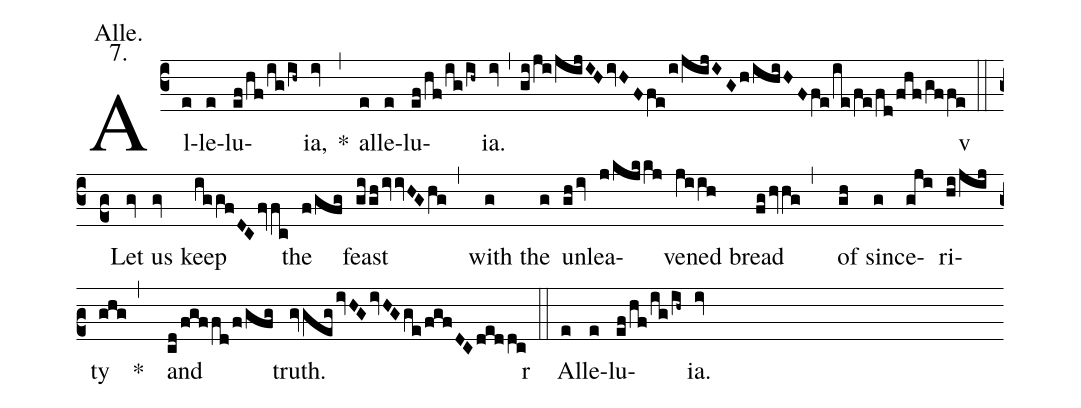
annotation: Alle.;
annotation: 7.;
%%
(c3) Al(e)le(e)lu(ef/hf/ig/ih~)ia,(iv) <sp>*</sp>(,) al(e)le(e)lu(ef/hf/ig/ih~)ia.(iv,gi/ji/jijIHivHFfe/i/jijIGh/ihiHFfe/ie/fe/fd/fhf/gffe)

<sp>v</sp>(::) (c2) Let(gv) us(gv) keep(iggfDCfvfc) the(f/gfg) feast(gi/ghivvHGhg,) with(g) the(g) un(ghiv)lea(j/kjkkj)vened(jiih) bread(fghvhg,) of(gh) sin(g)ce(gji)ri(hi/jij)ty(ghg,) <sp>*</sp>() and(cd/fgffd/f/gfg) truth.(gvgegivHGivHGge/fgfDCdeddc)

<sp>r</sp>(::) Al(e)le(e)lu(ef/hf/ig/ih~)ia.(iv)
